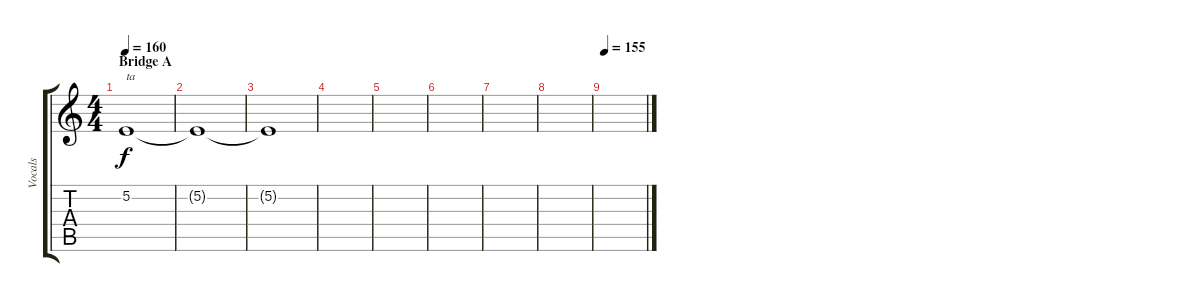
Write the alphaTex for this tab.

\track ("Vocals" "Vocals") {instrument synthvoice}
\staff {score tabs}
\tuning (E4 B3 G3 D3 A2 E2) {hide}
\ts (4 4)
\section ("" "Bridge A")
\tempo 160
\clef g2
\ks c
5.2.1{txt "ta" dy f} |
5.2{t}.1 |
5.2{t}.1{volume 0} |
|
|
|
|
|
\tempo 155
